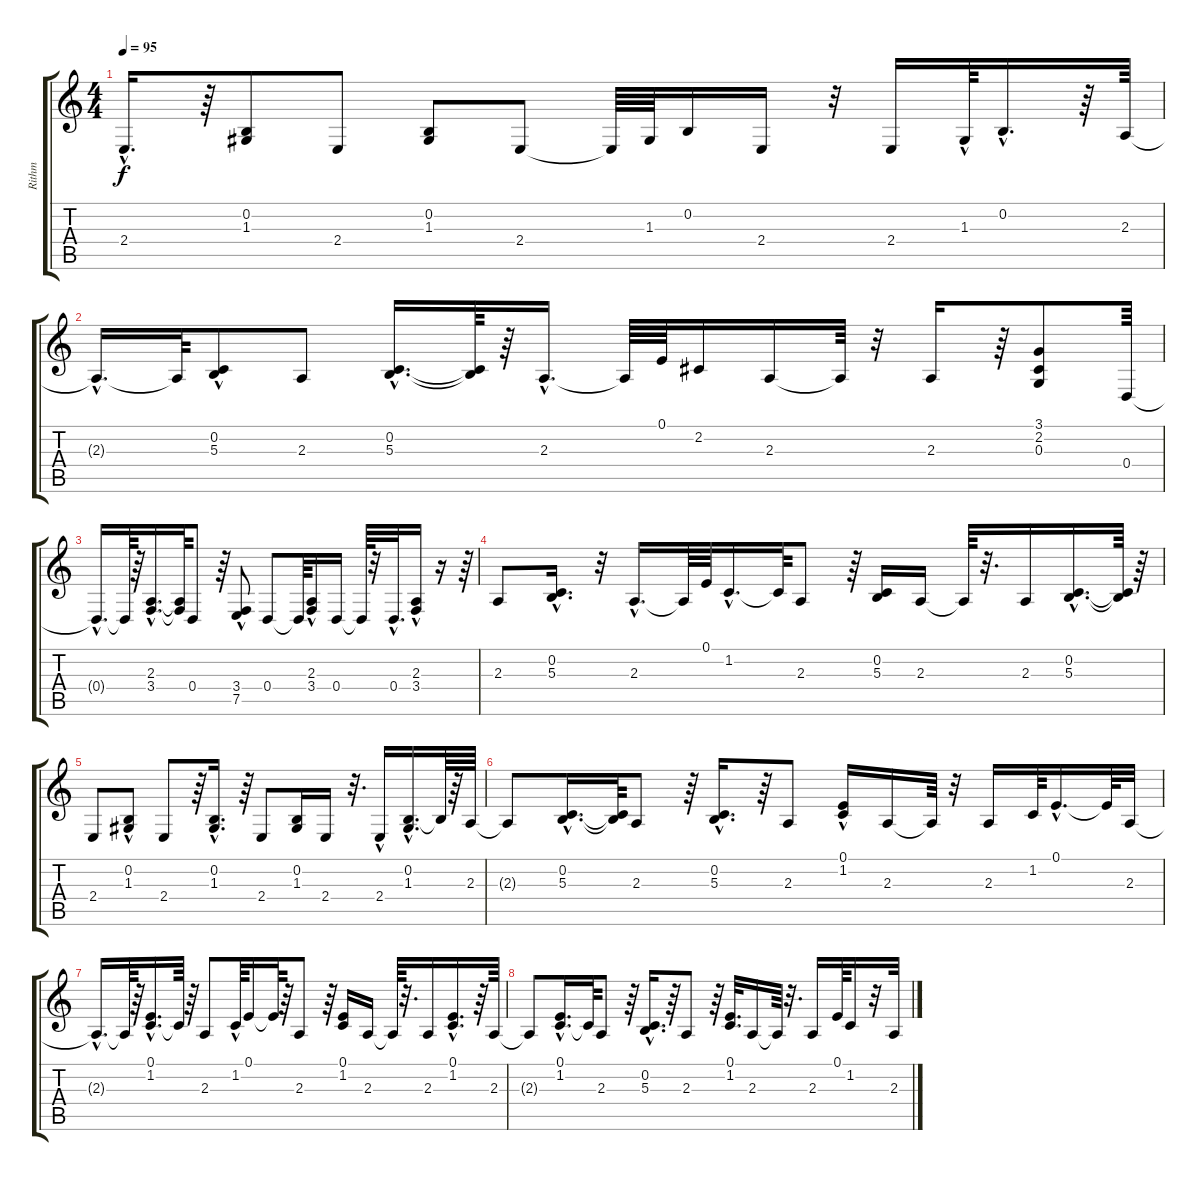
\track ("Rithm" "Rithm") {instrument acousticgrandpiano}
\staff {score tabs}
\tuning (E4 B3 G3 D3 A2 E2) {hide}
\ts (4 4)
\tempo 95
\clef g2
\ks c
2.4{hac t}.16{d dy f} r.64 (0.2 1.3).8 2.4.8 (0.2 1.3).8 2.4.8 2.4{t}.64 1.3.64 0.2.16 2.4.16 r.32 2.4.16 1.3{hac}.64 0.2{hac}.16{d} r.64 2.3.64 |
2.3{hac t}.16{d} 2.3{t}.64 (0.2{hac} 5.3).8 2.3.8 (0.2{hac} 5.3{hac}).16{d} (0.2{t} 5.3{t}).64 r.64 2.3{hac}.16{d} 2.3{t}.64 0.1.64 2.2.16 2.3.16 2.3{t}.64 r.32 2.3.16 r.64 (3.1 2.2 0.3).8 0.4.64 |
0.4{hac t}.16{d} 0.4{t}.64 r.64 (2.3{hac} 3.4{hac}).16{d} (2.3{t} 3.4{t}).64 0.4.8 r.64 (3.4 7.5{hac}).8 0.4.8 0.4{t}.64 (2.3{hac} 3.4).16 0.4.16 0.4{t}.64 r.32 0.4{hac}.32{d} (2.3 3.4{hac}).16 r.16 r.64 |
2.3.8 (0.2{hac} 5.3{hac}).16{d} r.32 2.3{hac}.16{d} 2.3{t}.64 0.1.64 1.2{hac}.16{d} 1.2{t}.64 2.3.8 r.64 (0.2 5.3).16 2.3.16 2.3{t}.64 r.32{d} 2.3.16 (0.2{hac} 5.3{hac}).16{d} (0.2{t} 5.3{t}).64 r.64 |
2.4.8 (0.2{hac} 1.3).8 2.4.8 r.64 (0.2{hac} 1.3{hac}).16{d} r.64 2.4.8 (0.2 1.3).16 2.4.16 r.32{d} 2.4{hac}.16 (0.2{hac} 1.3).16{d} 0.2{t}.64 r.64 2.3.64 |
2.3{t}.8 (0.2{hac} 5.3{hac}).16{d} (0.2{t} 5.3{t}).64 2.3.8 r.64 (0.2{hac} 5.3{hac}).16{d} r.64 2.3.8 (0.1{hac} 1.2).16 2.3.16 2.3{t}.64 r.32 2.3.16 1.2.64 0.1{hac}.16{d} 0.1{t}.64 2.3.32 |
2.3{hac t}.16{d} 2.3{t}.64 r.64 (0.1{hac} 1.2{hac}).16{d} 1.2{t}.64 r.64 2.3.8 1.2{hac}.64 0.1.16 0.1{t}.64 r.64 2.3.8 r.64 (0.1 1.2).16 2.3.16 2.3{t}.64 r.32{d} 2.3.16 (0.1{hac} 1.2{hac}).16{d} r.64 2.3.64 |
2.3{t}.8 (0.1{hac} 1.2{hac}).16{d} 1.2{t}.64 2.3.8 r.64 (0.2{hac} 5.3{hac}).16{d} r.64 2.3.8 r.64 (0.1 1.2).32{d} 2.3.16 2.3{t}.64 r.32{d} 2.3.16 0.1.64 1.2.16 r.32 2.3.32
